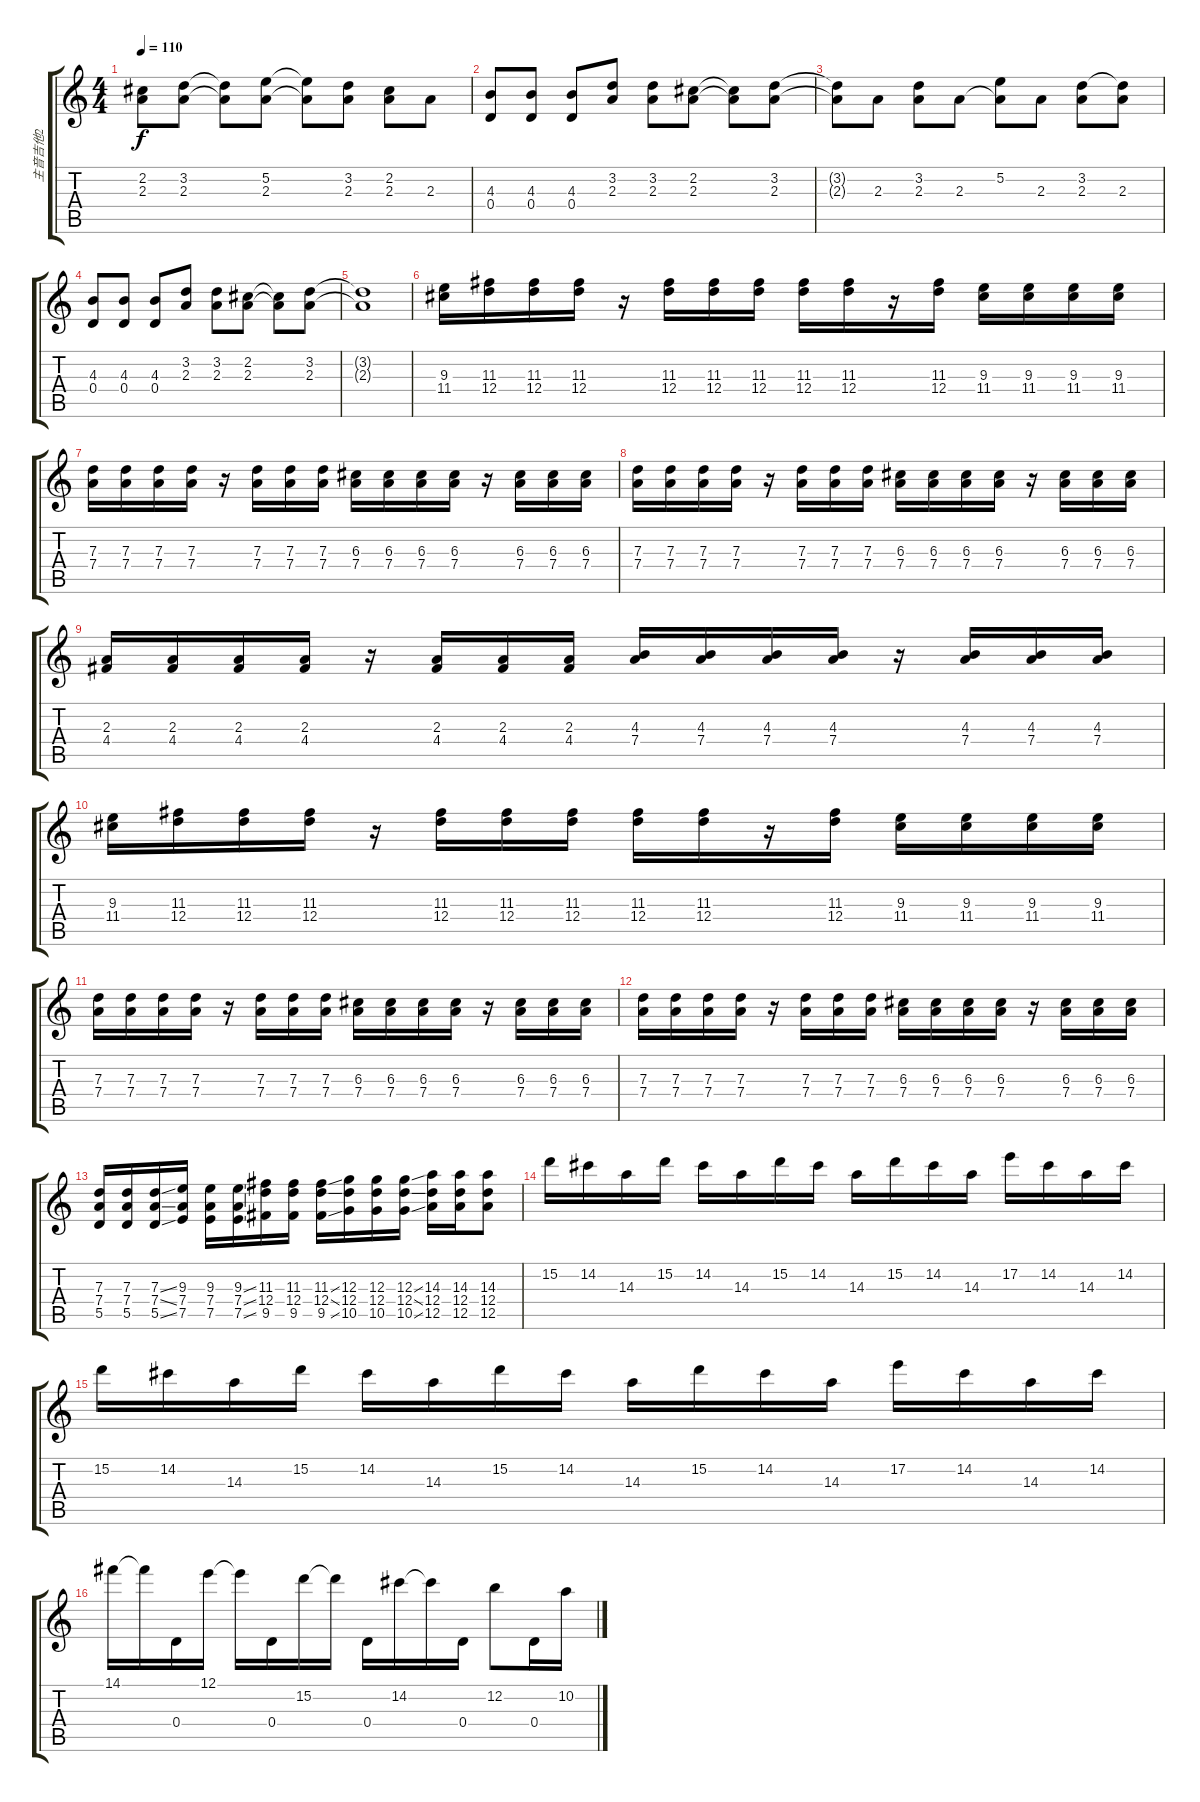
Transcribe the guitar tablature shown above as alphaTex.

\track ("主音吉他2" "主音吉他2") {instrument distortionguitar}
\staff {score tabs}
\tuning (E4 B3 G3 D3 A2 E2) {hide}
\ts (4 4)
\tempo 110
\clef g2
\ks c
(2.2{t} 2.3{t}).8{dy f} (3.2 2.3).8 (3.2{t} 2.3{t}).8 (5.2 2.3).8 (5.2{t} 2.3{t}).8 (3.2 2.3).8 (2.2 2.3).8 2.3.8 |
(4.3 0.4).8 (4.3 0.4).8 (4.3 0.4).8 (3.2 2.3).8 (3.2 2.3).8 (2.2 2.3).8 (2.2{t} 2.3{t}).8 (3.2 2.3).8 |
(3.2{t} 2.3{t}).8 2.3.8 (3.2 2.3).8 2.3.8 (5.2 2.3{t}).8 2.3.8 (3.2 2.3).8 (3.2{t} 2.3).8 |
(4.3 0.4).8 (4.3 0.4).8 (4.3 0.4).8 (3.2 2.3).8 (3.2 2.3).8 (2.2 2.3).8 (2.2{t} 2.3{t}).8 (3.2 2.3).8 |
(3.2{t} 2.3{t}).1 |
(9.3 11.4).16 (11.3 12.4).16 (11.3 12.4).16 (11.3 12.4).16 r.16 (11.3 12.4).16 (11.3 12.4).16 (11.3 12.4).16 (11.3 12.4).16 (11.3 12.4).16 r.16 (11.3 12.4).16 (9.3 11.4).16 (9.3 11.4).16 (9.3 11.4).16 (9.3 11.4).16 |
(7.3 7.4).16 (7.3 7.4).16 (7.3 7.4).16 (7.3 7.4).16 r.16 (7.3 7.4).16 (7.3 7.4).16 (7.3 7.4).16 (6.3 7.4).16 (6.3 7.4).16 (6.3 7.4).16 (6.3 7.4).16 r.16 (6.3 7.4).16 (6.3 7.4).16 (6.3 7.4).16 |
(7.3 7.4).16 (7.3 7.4).16 (7.3 7.4).16 (7.3 7.4).16 r.16 (7.3 7.4).16 (7.3 7.4).16 (7.3 7.4).16 (6.3 7.4).16 (6.3 7.4).16 (6.3 7.4).16 (6.3 7.4).16 r.16 (6.3 7.4).16 (6.3 7.4).16 (6.3 7.4).16 |
(2.3 4.4).16 (2.3 4.4).16 (2.3 4.4).16 (2.3 4.4).16 r.16 (2.3 4.4).16 (2.3 4.4).16 (2.3 4.4).16 (4.3 7.4).16 (4.3 7.4).16 (4.3 7.4).16 (4.3 7.4).16 r.16 (4.3 7.4).16 (4.3 7.4).16 (4.3 7.4).16 |
(9.3 11.4).16 (11.3 12.4).16 (11.3 12.4).16 (11.3 12.4).16 r.16 (11.3 12.4).16 (11.3 12.4).16 (11.3 12.4).16 (11.3 12.4).16 (11.3 12.4).16 r.16 (11.3 12.4).16 (9.3 11.4).16 (9.3 11.4).16 (9.3 11.4).16 (9.3 11.4).16 |
(7.3 7.4).16 (7.3 7.4).16 (7.3 7.4).16 (7.3 7.4).16 r.16 (7.3 7.4).16 (7.3 7.4).16 (7.3 7.4).16 (6.3 7.4).16 (6.3 7.4).16 (6.3 7.4).16 (6.3 7.4).16 r.16 (6.3 7.4).16 (6.3 7.4).16 (6.3 7.4).16 |
(7.3 7.4).16 (7.3 7.4).16 (7.3 7.4).16 (7.3 7.4).16 r.16 (7.3 7.4).16 (7.3 7.4).16 (7.3 7.4).16 (6.3 7.4).16 (6.3 7.4).16 (6.3 7.4).16 (6.3 7.4).16 r.16 (6.3 7.4).16 (6.3 7.4).16 (6.3 7.4).16 |
(7.3 7.4 5.5).16 (7.3 7.4 5.5).16 (7.3{ss} 7.4{ss} 5.5{ss}).16 (9.3 7.4 7.5).16 (9.3 7.4 7.5).16 (9.3{ss} 7.4{ss} 7.5{ss}).16 (11.3 12.4 9.5).16 (11.3 12.4 9.5).16 (11.3{ss} 12.4{ss} 9.5{ss}).16 (12.3 12.4 10.5).16 (12.3 12.4 10.5).16 (12.3{ss} 12.4{ss} 10.5{ss}).16 (14.3 12.4 12.5).16 (14.3 12.4 12.5).16 (14.3 12.4 12.5).8 |
15.2.16 14.2.16 14.3.16 15.2.16 14.2.16 14.3.16 15.2.16 14.2.16 14.3.16 15.2.16 14.2.16 14.3.16 17.2.16 14.2.16 14.3.16 14.2.16 |
15.2.16 14.2.16 14.3.16 15.2.16 14.2.16 14.3.16 15.2.16 14.2.16 14.3.16 15.2.16 14.2.16 14.3.16 17.2.16 14.2.16 14.3.16 14.2.16 |
14.1.16 14.1{t}.16 0.4.16 12.1.16 12.1{t}.16 0.4.16 15.2.16 15.2{t}.16 0.4.16 14.2.16 14.2{t}.16 0.4.16 12.2.8 0.4.16 10.2.16
